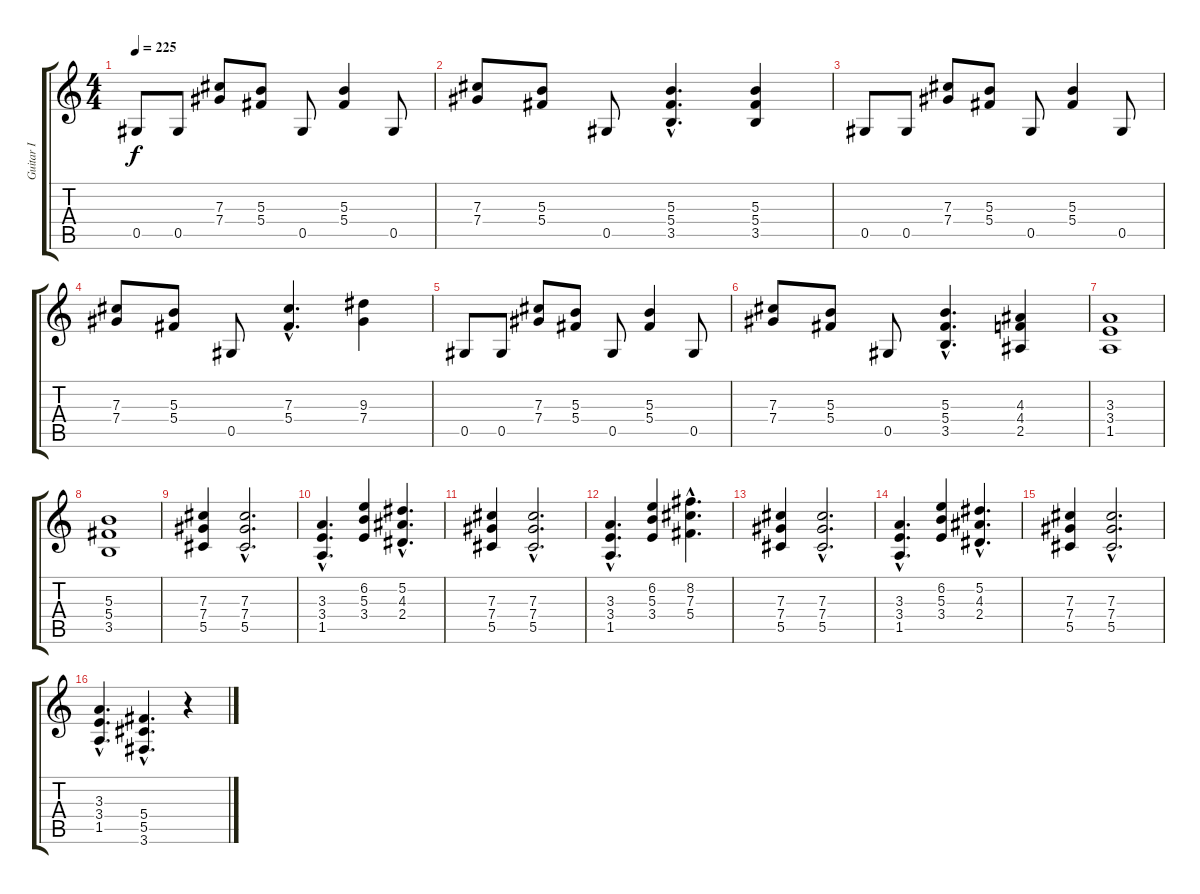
\track ("Guitar I" "Guitar I") {instrument overdrivenguitar}
\staff {score tabs}
\tuning (Eb4 Bb3 Gb3 Db3 Ab2 Eb2) {hide}
\ts (4 4)
\tempo 225
\clef g2
\ks c
0.5.8{dy f} 0.5.8 (7.3 7.4).8 (5.3 5.4).8 0.5.8 (5.3 5.4).4 0.5.8 |
(7.3 7.4).8 (5.3 5.4).8 0.5.8 (5.3{hac} 5.4{hac} 3.5{hac}).4{d} (5.3 5.4 3.5).4 |
0.5.8 0.5.8 (7.3 7.4).8 (5.3 5.4).8 0.5.8 (5.3 5.4).4 0.5.8 |
(7.3 7.4).8 (5.3 5.4).8 0.5.8 (7.3{hac} 5.4{hac}).4{d} (9.3 7.4).4 |
0.5.8 0.5.8 (7.3 7.4).8 (5.3 5.4).8 0.5.8 (5.3 5.4).4 0.5.8 |
(7.3 7.4).8 (5.3 5.4).8 0.5.8 (5.3{hac} 5.4{hac} 3.5{hac}).4{d} (4.3 4.4 2.5).4 |
(3.3 3.4 1.5).1 |
(5.3 5.4 3.5).1 |
(7.3 7.4 5.5).4 (7.3{hac} 7.4{hac} 5.5{hac}).2{d} |
(3.3{hac} 3.4{hac} 1.5{hac}).4{d} (6.2 5.3 3.4).4 (5.2{hac} 4.3{hac} 2.4{hac}).4{d} |
(7.3 7.4 5.5).4 (7.3{hac} 7.4{hac} 5.5{hac}).2{d} |
(3.3{hac} 3.4{hac} 1.5{hac}).4{d} (6.2 5.3 3.4).4 (8.2{hac} 7.3{hac} 5.4{hac}).4{d} |
(7.3 7.4 5.5).4 (7.3{hac} 7.4{hac} 5.5{hac}).2{d} |
(3.3{hac} 3.4{hac} 1.5{hac}).4{d} (6.2 5.3 3.4).4 (5.2{hac} 4.3{hac} 2.4{hac}).4{d} |
(7.3 7.4 5.5).4 (7.3{hac} 7.4{hac} 5.5{hac}).2{d} |
(3.3{hac} 3.4{hac} 1.5{hac}).4{d} (5.4{hac} 5.5{hac} 3.6{hac}).4{d} r.4
